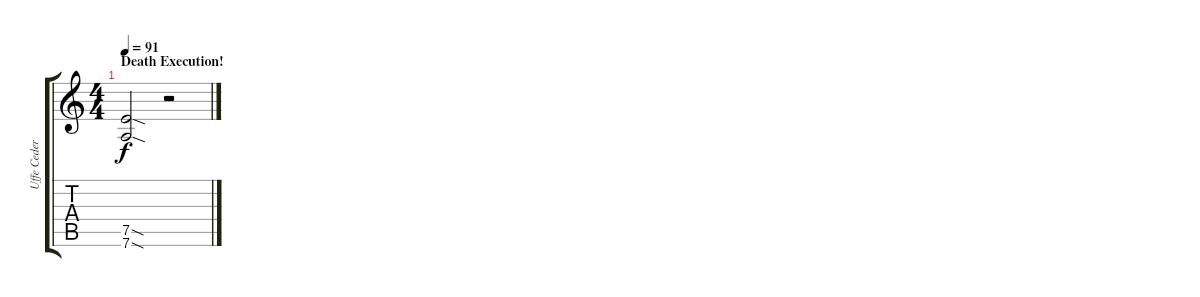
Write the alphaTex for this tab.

\track ("Uffe Cederlund" "Uffe Ceder") {instrument distortionguitar}
\staff {score tabs}
\tuning (E4 B3 G3 D3 A2 D2) {hide}
\ts (4 4)
\section ("" "Death Execution!")
\tempo 91
\clef g2
\ks c
(7.5{sod} 7.6{sod}).2{dy f} r.2
